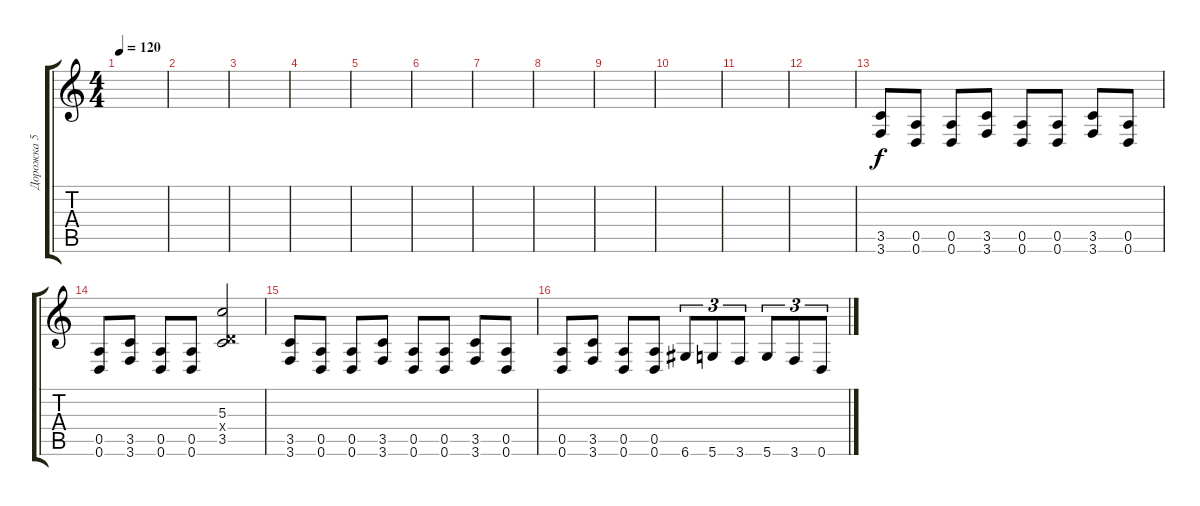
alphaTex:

\track ("Дорожка 5" "Дорожка 5") {instrument distortionguitar}
\staff {score tabs}
\tuning (E4 B3 G3 D3 A2 D2) {hide}
\ts (4 4)
\tempo 120
\clef g2
\ks c
|
|
|
|
|
|
|
|
|
|
|
|
(3.5 3.6).8 (0.5 0.6).8 (0.5 0.6).8 (3.5 3.6).8 (0.5 0.6).8 (0.5 0.6).8 (3.5 3.6).8 (0.5 0.6).8 |
(0.5 0.6).8 (3.5 3.6).8 (0.5 0.6).8 (0.5 0.6).8 (5.3 0.4{x} 3.5).2 |
(3.5 3.6).8 (0.5 0.6).8 (0.5 0.6).8 (3.5 3.6).8 (0.5 0.6).8 (0.5 0.6).8 (3.5 3.6).8 (0.5 0.6).8 |
(0.5 0.6).8 (3.5 3.6).8 (0.5 0.6).8 (0.5 0.6).8 6.6.8{tu (3 2)} 5.6.8{tu (3 2)} 3.6.8{tu (3 2)} 5.6.8{tu (3 2)} 3.6.8{tu (3 2)} 0.6.8{tu (3 2)}
